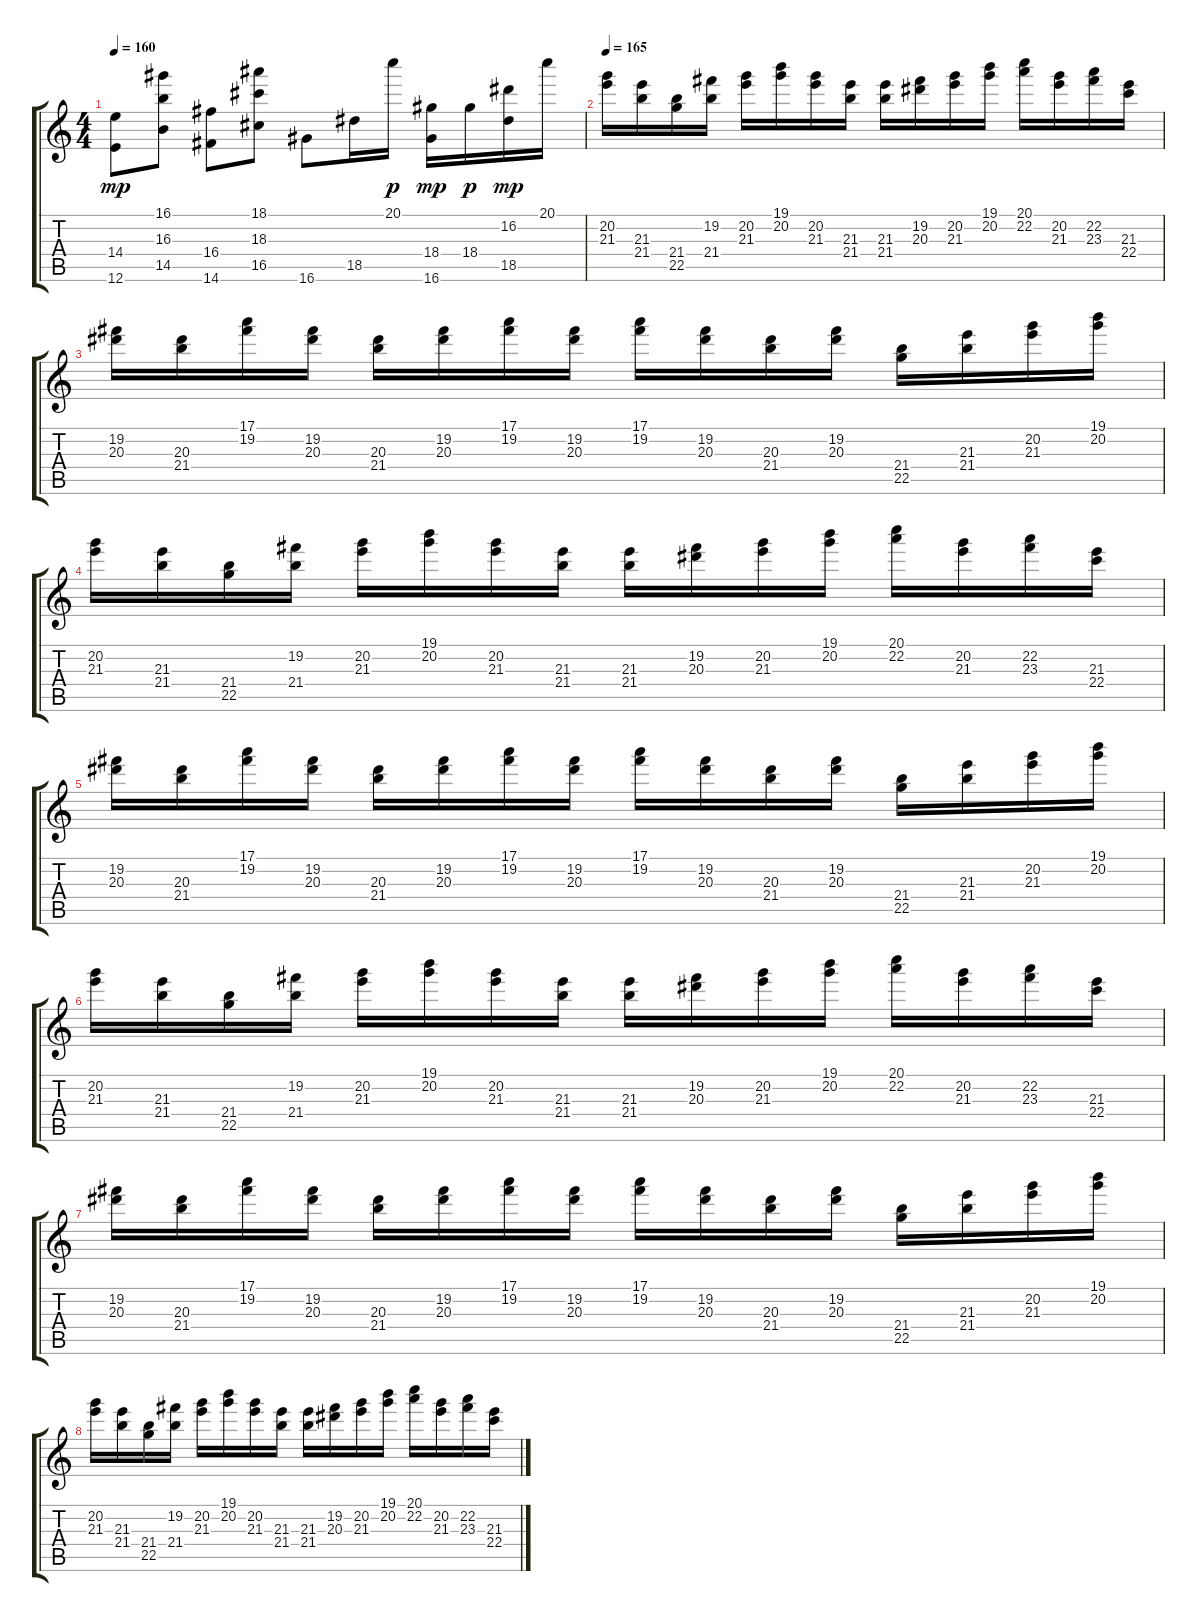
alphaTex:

\track "" {instrument acousticguitarsteel}
\staff {score tabs}
\tuning (E4 B3 G3 D3 A2 E2) {hide}
\ts (4 4)
\tempo 160
\clef g2
\ks c
(14.4 12.6).8{dy mp} (16.1 16.3 14.5).8 (16.4 14.6).8 (18.1 18.3 16.5).8 16.6.8 18.5.16 20.1.16{dy p} (18.4 16.6).16{dy mp} 18.4.16{dy p} (16.2 18.5).16{dy mp} 20.1.16 |
\tempo 165
(20.2 21.3).16 (21.3 21.4).16 (21.4 22.5).16 (19.2 21.4).16 (20.2 21.3).16 (19.1 20.2).16 (20.2 21.3).16 (21.3 21.4).16 (21.3 21.4).16 (19.2 20.3).16 (20.2 21.3).16 (19.1 20.2).16 (20.1 22.2).16 (20.2 21.3).16 (22.2 23.3).16 (21.3 22.4).16 |
(19.2 20.3).16 (20.3 21.4).16 (17.1 19.2).16 (19.2 20.3).16 (20.3 21.4).16 (19.2 20.3).16 (17.1 19.2).16 (19.2 20.3).16 (17.1 19.2).16 (19.2 20.3).16 (20.3 21.4).16 (19.2 20.3).16 (21.4 22.5).16 (21.3 21.4).16 (20.2 21.3).16 (19.1 20.2).16 |
(20.2 21.3).16 (21.3 21.4).16 (21.4 22.5).16 (19.2 21.4).16 (20.2 21.3).16 (19.1 20.2).16 (20.2 21.3).16 (21.3 21.4).16 (21.3 21.4).16 (19.2 20.3).16 (20.2 21.3).16 (19.1 20.2).16 (20.1 22.2).16 (20.2 21.3).16 (22.2 23.3).16 (21.3 22.4).16 |
(19.2 20.3).16 (20.3 21.4).16 (17.1 19.2).16 (19.2 20.3).16 (20.3 21.4).16 (19.2 20.3).16 (17.1 19.2).16 (19.2 20.3).16 (17.1 19.2).16 (19.2 20.3).16 (20.3 21.4).16 (19.2 20.3).16 (21.4 22.5).16 (21.3 21.4).16 (20.2 21.3).16 (19.1 20.2).16 |
(20.2 21.3).16 (21.3 21.4).16 (21.4 22.5).16 (19.2 21.4).16 (20.2 21.3).16 (19.1 20.2).16 (20.2 21.3).16 (21.3 21.4).16 (21.3 21.4).16 (19.2 20.3).16 (20.2 21.3).16 (19.1 20.2).16 (20.1 22.2).16 (20.2 21.3).16 (22.2 23.3).16 (21.3 22.4).16 |
(19.2 20.3).16 (20.3 21.4).16 (17.1 19.2).16 (19.2 20.3).16 (20.3 21.4).16 (19.2 20.3).16 (17.1 19.2).16 (19.2 20.3).16 (17.1 19.2).16 (19.2 20.3).16 (20.3 21.4).16 (19.2 20.3).16 (21.4 22.5).16 (21.3 21.4).16 (20.2 21.3).16 (19.1 20.2).16 |
(20.2 21.3).16 (21.3 21.4).16 (21.4 22.5).16 (19.2 21.4).16 (20.2 21.3).16 (19.1 20.2).16 (20.2 21.3).16 (21.3 21.4).16 (21.3 21.4).16 (19.2 20.3).16 (20.2 21.3).16 (19.1 20.2).16 (20.1 22.2).16 (20.2 21.3).16 (22.2 23.3).16 (21.3 22.4).16
